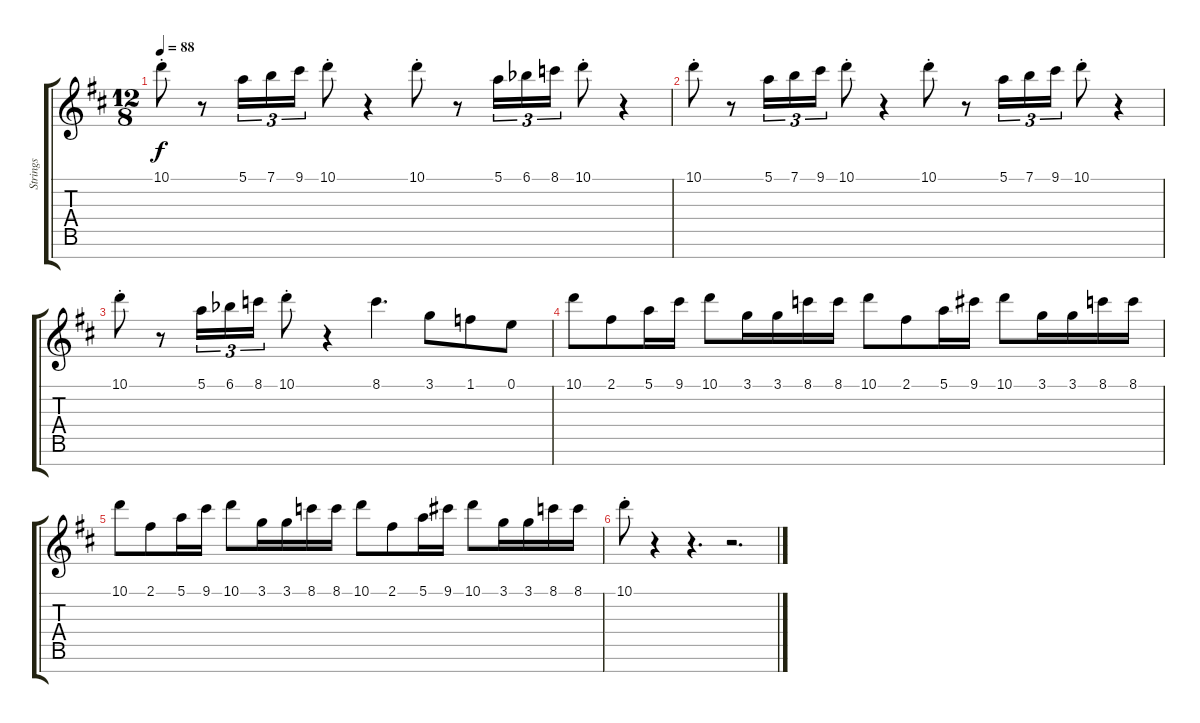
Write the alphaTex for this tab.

\track ("Strings" "Strings") {instrument stringensemble1}
\staff {score tabs}
\tuning (E5 B4 G4 D4 A3 E3 B2) {hide}
\ts (12 8)
\tempo 88
\clef g2
\ks d
10.1{st}.8{dy f} r.8 5.1.16{tu (3 2)} 7.1.16{tu (3 2)} 9.1.16{tu (3 2)} 10.1{st}.8 r.4 10.1{st}.8 r.8 5.1.16{tu (3 2)} 6.1{acc b}.16{tu (3 2)} 8.1.16{tu (3 2)} 10.1{st}.8 r.4 |
10.1{st}.8 r.8 5.1.16{tu (3 2)} 7.1.16{tu (3 2)} 9.1.16{tu (3 2)} 10.1{st}.8 r.4 10.1{st}.8 r.8 5.1.16{tu (3 2)} 7.1.16{tu (3 2)} 9.1.16{tu (3 2)} 10.1{st}.8 r.4 |
10.1{st}.8 r.8 5.1.16{tu (3 2)} 6.1{acc b}.16{tu (3 2)} 8.1.16{tu (3 2)} 10.1{st}.8 r.4 8.1.4{d} 3.1.8 1.1.8 0.1.8 |
10.1.8 2.1.8 5.1.16 9.1.16 10.1.8 3.1.16 3.1.16 8.1.16 8.1.16 10.1.8 2.1.8 5.1.16 9.1.16 10.1.8 3.1.16 3.1.16 8.1.16 8.1.16 |
10.1.8 2.1.8 5.1.16 9.1.16 10.1.8 3.1.16 3.1.16 8.1.16 8.1.16 10.1.8 2.1.8 5.1.16 9.1.16 10.1.8 3.1.16 3.1.16 8.1.16 8.1.16 |
10.1{st}.8 r.4 r.4{d} r.2{d}
